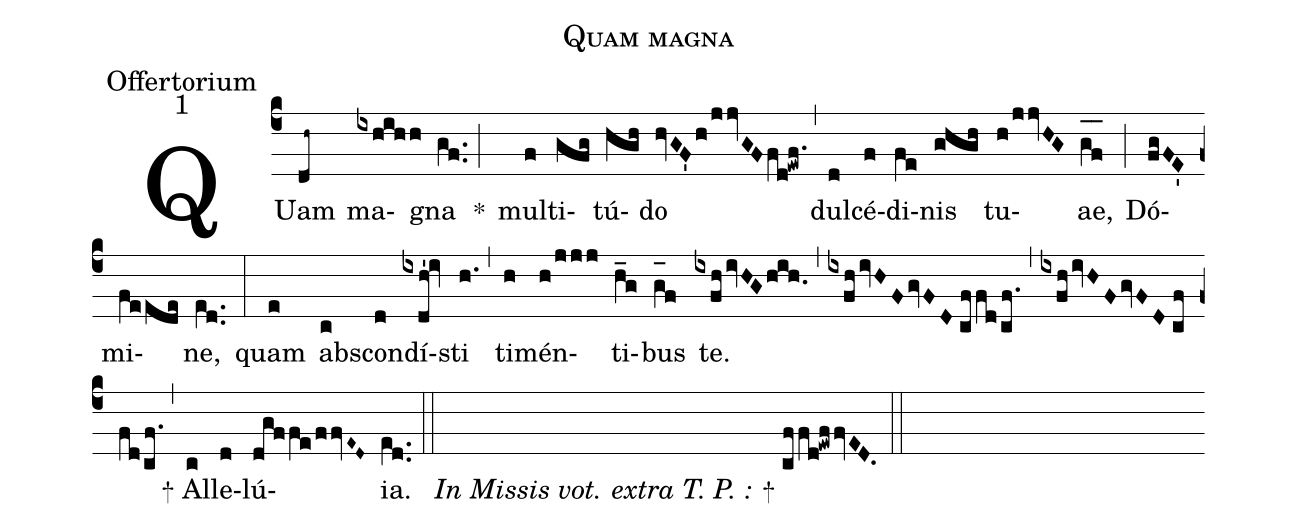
name:Quam magna;
office-part:Offertorium;
mode:1;
%%
(c4) QUam(dh~) ma(ixhihh)gna(gf..) <clear>*(;) mul(f)ti(gfg)tú(hgh)do(hvGF'h/jjvGFfd!ewf.) (,) dul(d)cé(f)di(fe)nis(ghgh) tu(h/jjvHG)ae,(g_[oh:h]f_[oh:h]) (;) Dó(fgFE')mi(feede)ne,(e[ll:1]d..) (:) quam(e) abs(c)con(d)dí(ixdh'!iv)sti(h.) (,) ti(h)mén(h/jjj)ti(h_g)bus(g_[oh:h]f) te.(ixfhivHGhih.) (,) (ixfhivHFgvFD//cffdcf.) (,) (ixfhivHFgvFD//cffdcf.) (,)+ Al(c)le(d)lú(dgffe/ffvE~D~){ia}.(e[ll:1]d..) (::) <i>In Missis vot. extra T. P. : +</i>() (cffd!ewffvED.) (::)
